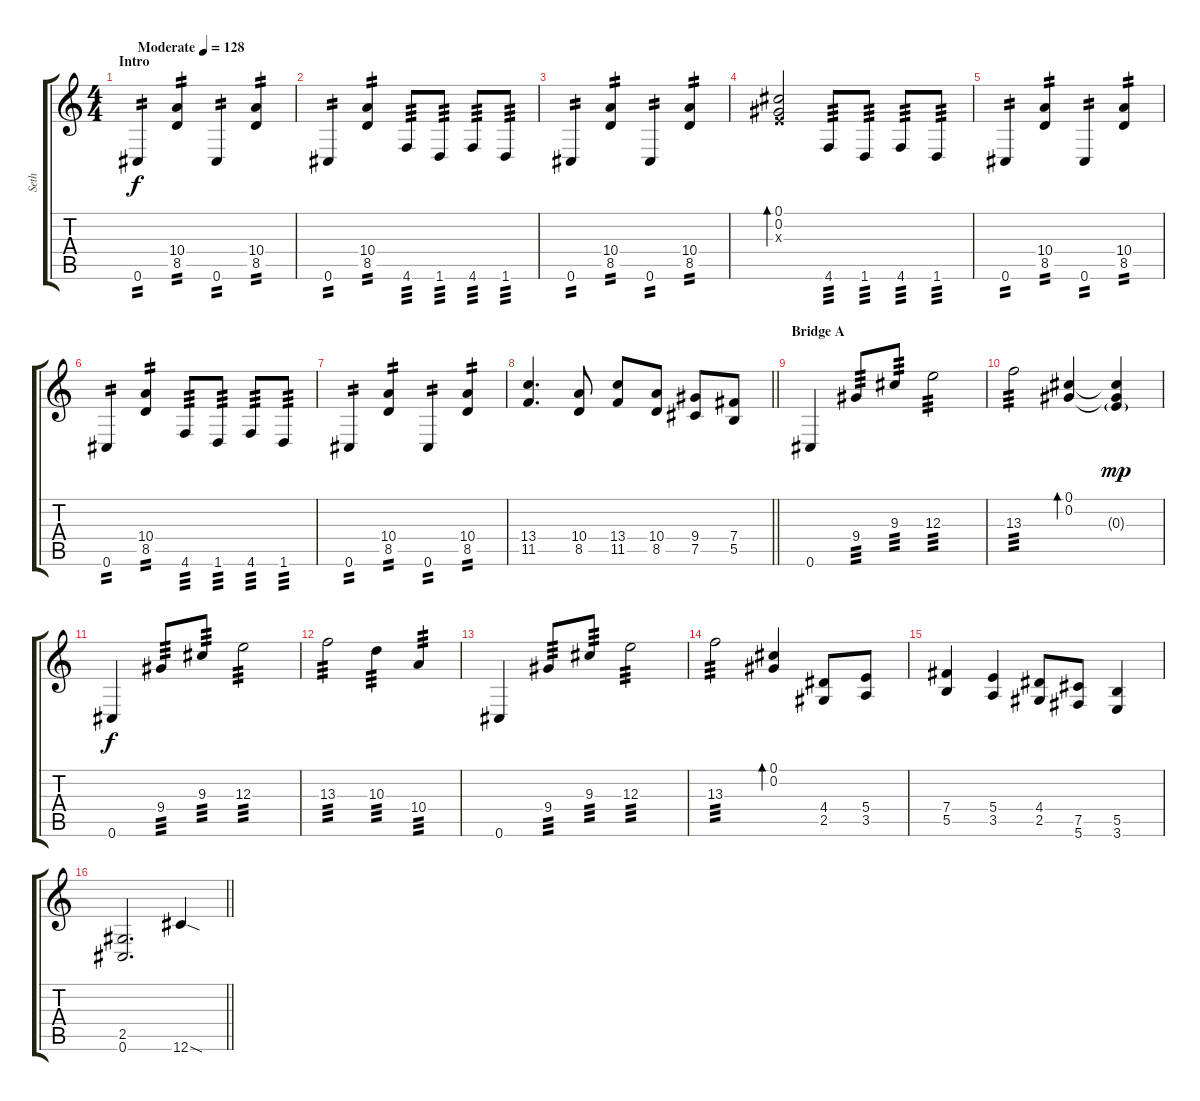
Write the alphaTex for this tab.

\track ("Seth " "Seth ") {instrument overdrivenguitar}
\staff {score tabs}
\tuning (Db4 Ab3 E3 B2 Gb2 Db2) {hide}
\ts (4 4)
\section ("" "Intro")
\tempo (128 "Moderate")
\clef g2
\ks c
0.6.4{tp 2 dy f instrument overdrivenguitar} (10.4 8.5).4{tp 2} 0.6.4{tp 2} (10.4 8.5).4{tp 2} |
0.6.4{tp 2} (10.4 8.5).4{tp 2} 4.6.8{tp 3} 1.6.8{tp 3} 4.6.8{tp 3} 1.6.8{tp 3} |
0.6.4{tp 2} (10.4 8.5).4{tp 2} 0.6.4{tp 2} (10.4 8.5).4{tp 2} |
(0.1 0.2 0.3{x}).2{bd 240} 4.6.8{tp 3} 1.6.8{tp 3} 4.6.8{tp 3} 1.6.8{tp 3} |
0.6.4{tp 2} (10.4 8.5).4{tp 2} 0.6.4{tp 2} (10.4 8.5).4{tp 2} |
0.6.4{tp 2} (10.4 8.5).4{tp 2} 4.6.8{tp 3} 1.6.8{tp 3} 4.6.8{tp 3} 1.6.8{tp 3} |
0.6.4{tp 2} (10.4 8.5).4{tp 2} 0.6.4{tp 2} (10.4 8.5).4{tp 2} |
\barLineRight lightlight
(13.4 11.5).4{d} (10.4 8.5).8 (13.4 11.5).8 (10.4 8.5).8 (9.4 7.5).8 (7.4 5.5).8 |
\section ("" "Bridge A")
0.6.4 9.4.8{tp 3} 9.3.8{tp 3} 12.3.2{tp 3} |
13.3.2{tp 3} (0.1 0.2).4{bd 240} (0.1{t} 0.2{t} 0.3{g}).4{dy mp} |
0.6.4{dy f} 9.4.8{tp 3} 9.3.8{tp 3} 12.3.2{tp 3} |
13.3.2{tp 3} 10.3.4{tp 3} 10.4.4{tp 3} |
0.6.4 9.4.8{tp 3} 9.3.8{tp 3} 12.3.2{tp 3} |
13.3.2{tp 3} (0.1 0.2).4{bd 240} (4.4 2.5).8 (5.4 3.5).8 |
(7.4 5.5).4 (5.4 3.5).4 (4.4 2.5).8 (7.5 5.6).8 (5.5 3.6).4 |
\barLineRight lightlight
(2.5 0.6).2{d} 12.6{sod}.4
